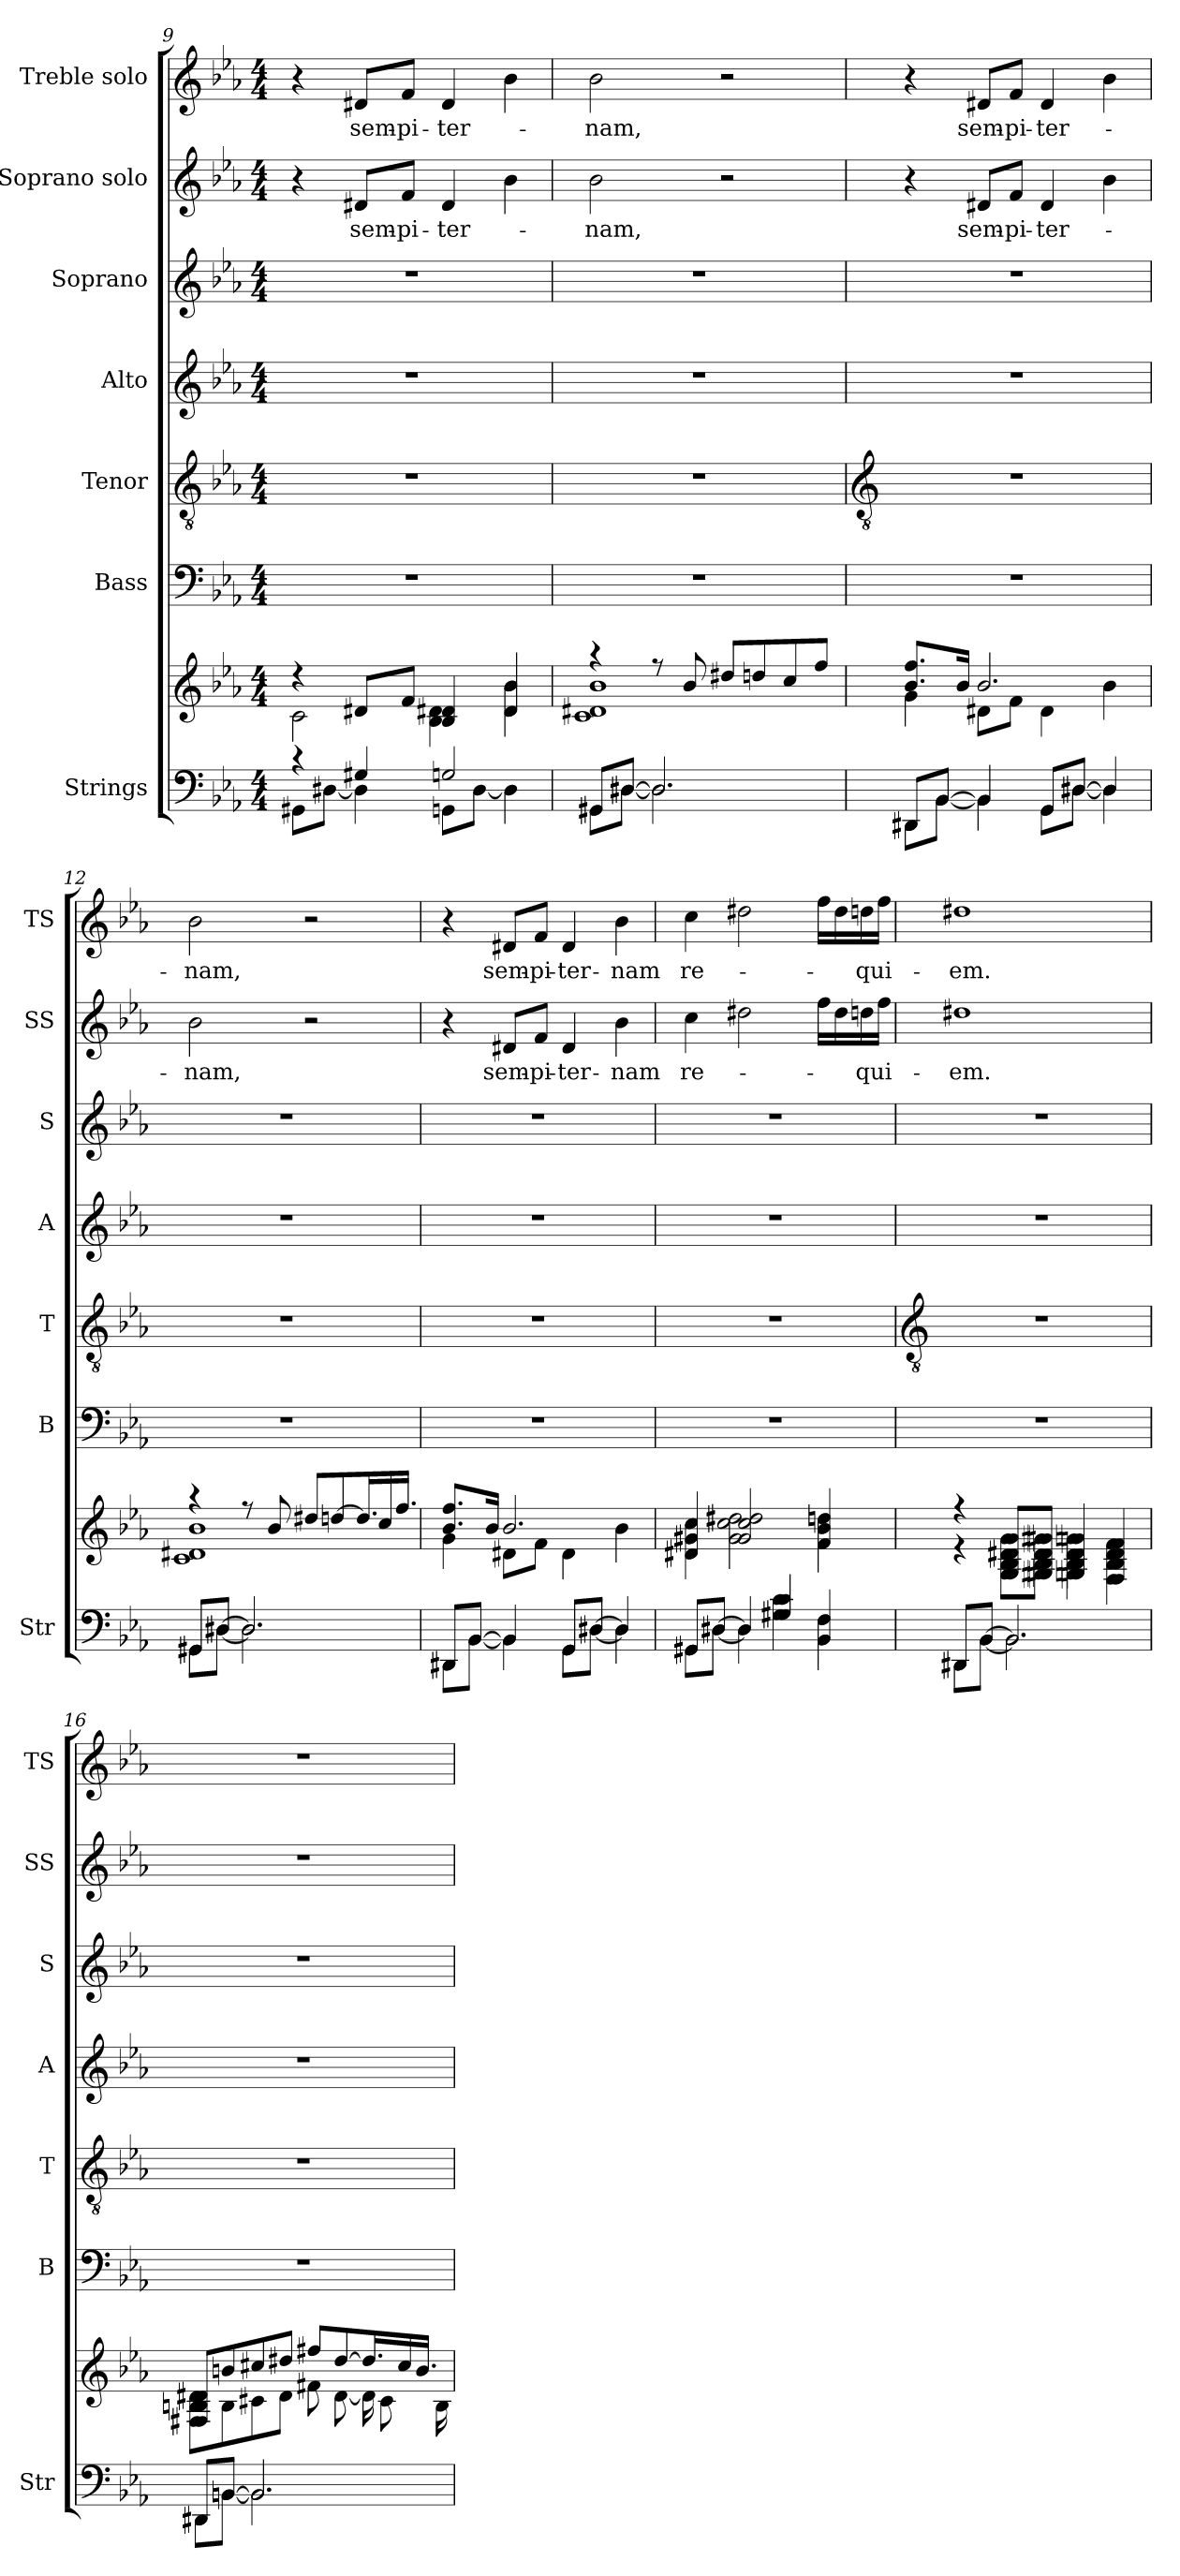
**kern	**kern	**kern	**kern	**kern	**kern	**kern	**text	**kern	**text
*part7	*part7	*part6	*part5	*part4	*part3	*part2	*part2	*part1	*part1
*staff8	*staff7	*staff6	*staff5	*staff4	*staff3	*staff2	*staff2	*staff1	*staff1
*I"Strings	*	*I"Bass	*I"Tenor	*I"Alto	*I"Soprano	*I"Soprano solo	*	*I"Treble solo	*
*I'Str	*	*I'B	*I'T	*I'A	*I'S	*I'SS	*	*I'TS	*
*clefF4	*clefG2	*clefF4	*clefGv2	*clefG2	*clefG2	*clefG2	*	*clefG2	*
*k[b-e-a-]	*k[b-e-a-]	*k[b-e-a-]	*k[b-e-a-]	*k[b-e-a-]	*k[b-e-a-]	*k[b-e-a-]	*	*k[b-e-a-]	*
*E-:	*E-:	*E-:	*E-:	*E-:	*E-:	*E-:	*	*E-:	*
*M4/4	*M4/4	*M4/4	*M4/4	*M4/4	*M4/4	*M4/4	*	*M4/4	*
=9	=9	=9	=9	=9	=9	=9	=9	=9	=9
*^	*^	*	*	*	*	*	*	*	*
4r	8GG#X\L	4r	2c\	1r	1r	1r	1r	4r	.	4r	.
.	[8D#X\J	.	.	.	.	.	.	.	.	.	.
!	!	!	!	!	!	!	!	!	!LO:LY:b	!	!LO:LY:b
4G#X/	4D#\]	8d#X/L	.	.	.	.	.	8d#XL	sem-	8d#XL	sem-
!	!	!	!	!	!	!	!	!	!LO:LY:b	!	!LO:LY:b
.	.	8f/J	.	.	.	.	.	8fJ	-pi-	8fJ	-pi-
!	!	!	!	!	!	!	!	!	!LO:LY:b	!	!LO:LY:b
2Gn/	8GGn\L	4B-/ 4d#/	4B-\ 4d#X\	.	.	.	.	4d#	-ter-	4d#	-ter-
.	[8D#\J	.	.	.	.	.	.	.	.	.	.
.	4D#\]	4d#/ 4b-/	4d#\ 4b-\	.	.	.	.	4b-	.	4b-	.
=10	=10	=10	=10	=10	=10	=10	=10	=10	=10	=10	=10
!	!	!	!	!	!	!	!	!	!LO:LY:b	!	!LO:LY:b
8GG#X/L	8GG#X\L	4r	1c\ 1d#X\ 1b-\	1r	1r	1r	1r	2b-	-nam,	2b-	-nam,
[8D#X/J	[8D#X\J	.	.	.	.	.	.	.	.	.	.
2.D#/]	2.D#\]	8r	.	.	.	.	.	.	.	.	.
.	.	8b-/	.	.	.	.	.	.	.	.	.
.	.	8dd#X/L	.	.	.	.	.	2r	.	2r	.
.	.	8ddn/	.	.	.	.	.	.	.	.	.
.	.	8cc/	.	.	.	.	.	.	.	.	.
.	.	8ff/J	.	.	.	.	.	.	.	.	.
!!LO:LB:g=z
=11	=11	=11	=11	=11	=11	=11	=11	=11	=11	=11	=11
*	*	*	*	*	*clefGv2	*	*	*	*	*	*
8DD#X/L	8DD#X\L	8.b-/ 8.ff/L	4g\	1r	1r	1r	1r	4r	.	4r	.
[8BB-/J	[8BB-\J	.	.	.	.	.	.	.	.	.	.
.	.	16b-/J	.	.	.	.	.	.	.	.	.
!	!	!	!	!	!	!	!	!	!LO:LY:b	!	!LO:LY:b
4BB-/]	4BB-\]	2.b-/	8d#X\L	.	.	.	.	8d#XL	sem-	8d#XL	sem-
!	!	!	!	!	!	!	!	!	!LO:LY:b	!	!LO:LY:b
.	.	.	8f\J	.	.	.	.	8fJ	-pi-	8fJ	-pi-
!	!	!	!	!	!	!	!	!	!LO:LY:b	!	!LO:LY:b
8GG/L	8GG\L	.	4d#\	.	.	.	.	4d#	-ter-	4d#	-ter-
[8D#X/J	[8D#X\J	.	.	.	.	.	.	.	.	.	.
4D#/]	4D#\]	.	4b-\	.	.	.	.	4b-	.	4b-	.
=12	=12	=12	=12	=12	=12	=12	=12	=12	=12	=12	=12
!	!	!	!	!	!	!	!	!	!LO:LY:b	!	!LO:LY:b
8GG#X/L	8GG#X\L	4r	1c\ 1d#X\ 1b-\	1r	1r	1r	1r	2b-	-nam,	2b-	-nam,
[8D#X/J	[8D#X\J	.	.	.	.	.	.	.	.	.	.
2.D#/]	2.D#\]	8r	.	.	.	.	.	.	.	.	.
.	.	8b-/	.	.	.	.	.	.	.	.	.
.	.	8dd#X/L	.	.	.	.	.	2r	.	2r	.
.	.	[8ddn/	.	.	.	.	.	.	.	.	.
.	.	16.dd/L]	.	.	.	.	.	.	.	.	.
.	.	16cc/	.	.	.	.	.	.	.	.	.
.	.	16.ff/JJ	.	.	.	.	.	.	.	.	.
=13	=13	=13	=13	=13	=13	=13	=13	=13	=13	=13	=13
8DD#X/L	8DD#X\L	8.b-/ 8.ff/L	4g\	1r	1r	1r	1r	4r	.	4r	.
[8BB-/J	[8BB-\J	.	.	.	.	.	.	.	.	.	.
.	.	16b-/J	.	.	.	.	.	.	.	.	.
!	!	!	!	!	!	!	!	!	!LO:LY:b	!	!LO:LY:b
4BB-/]	4BB-\]	2.b-/	8d#X\L	.	.	.	.	8d#XL	sem-	8d#XL	sem-
!	!	!	!	!	!	!	!	!	!LO:LY:b	!	!LO:LY:b
.	.	.	8f\J	.	.	.	.	8fJ	-pi-	8fJ	-pi-
!	!	!	!	!	!	!	!	!	!LO:LY:b	!	!LO:LY:b
8GG/L	8GG\L	.	4d#\	.	.	.	.	4d#	-ter-	4d#	-ter-
[8D#X/J	[8D#X\J	.	.	.	.	.	.	.	.	.	.
!	!	!	!	!	!	!	!	!	!LO:LY:b	!	!LO:LY:b
4D#/]	4D#\]	.	4b-\	.	.	.	.	4b-	-nam	4b-	-nam
=14	=14	=14	=14	=14	=14	=14	=14	=14	=14	=14	=14
!	!	!	!	!	!	!	!	!	!LO:LY:b	!	!LO:LY:b
8GG#X/L	8GG#X\L	4d#X/ 4g#X/ 4cc/	4d#X\ 4g#X\ 4cc\	1r	1r	1r	1r	4cc	re-	4cc	re-
[8D#X/J	[8D#X\J	.	.	.	.	.	.	.	.	.	.
4D#/]	4D#\]	2g#/ 2cc/ 2dd#X/	2g#\ 2cc\ 2dd#X\	.	.	.	.	2dd#X	.	2dd#X	.
4G#X/ 4c/	4G#X\ 4c\	.	.	.	.	.	.	.	.	.	.
4BB-/ 4F/	4BB-\ 4F\	4f/ 4b-/ 4ddn/	4f\ 4b-\ 4ddn\	.	.	.	.	16ffLL	.	16ffLL	.
.	.	.	.	.	.	.	.	16dd#	.	16dd#	.
!	!	!	!	!	!	!	!	!	!LO:LY:b	!	!LO:LY:b
.	.	.	.	.	.	.	.	16ddn	-qui-	16ddn	-qui-
.	.	.	.	.	.	.	.	16ffJJ	.	16ffJJ	.
!!LO:LB:g=z
=15	=15	=15	=15	=15	=15	=15	=15	=15	=15	=15	=15
*	*	*	*	*	*clefGv2	*	*	*	*	*	*
!	!	!	!	!	!	!	!	!	!LO:LY:b	!	!LO:LY:b
8DD#X/L	8DD#X\L	4r	4r	1r	1r	1r	1r	1dd#X	-em.	1dd#X	-em.
[8BB-/J	[8BB-\J	.	.	.	.	.	.	.	.	.	.
2.BB-/]	2.BB-\]	8G/ 8B-/ 8d#X/ 8g/L	8G\ 8B-\ 8d#X\ 8g\L	.	.	.	.	.	.	.	.
.	.	8G#X/ 8B-/ 8d#/ 8g#X/J	8G#X\ 8B-\ 8d#\ 8g#X\J	.	.	.	.	.	.	.	.
.	.	4Gn/ 4B-/ 4d#/ 4gn/	4Gn\ 4B-\ 4d#\ 4gn\	.	.	.	.	.	.	.	.
.	.	4F/ 4B-/ 4d#/ 4f/	4F\ 4B-\ 4d#\ 4f\	.	.	.	.	.	.	.	.
=16	=16	=16	=16	=16	=16	=16	=16	=16	=16	=16	=16
8DD#X/L	8DD#X\L	8F#X/ 8Bn/ 8d#X/L	8F#X\ 8Bn\ 8d#X\L	1r	1r	1r	1r	1r	.	1r	.
[8BBn/J	[8BBn\J	8bn/	8B\	.	.	.	.	.	.	.	.
2.BB/]	2.BB\]	8cc#X/	8c#X\	.	.	.	.	.	.	.	.
.	.	8dd#X/J	8d#\J	.	.	.	.	.	.	.	.
.	.	8ff#X/L	8f#X\L	.	.	.	.	.	.	.	.
.	.	[8dd#/	[8d#\	.	.	.	.	.	.	.	.
.	.	16.dd#/L]	16d#\L]	.	.	.	.	.	.	.	.
.	.	.	8c#\	.	.	.	.	.	.	.	.
.	.	16cc#/	.	.	.	.	.	.	.	.	.
.	.	16.b/JJ	.	.	.	.	.	.	.	.	.
.	.	.	16B\J	.	.	.	.	.	.	.	.
*v	*v	*	*	*	*	*	*	*	*	*	*
*	*v	*v	*	*	*	*	*	*	*	*
=	=	=	=	=	=	=	=	=	=
*-	*-	*-	*-	*-	*-	*-	*-	*-	*-
